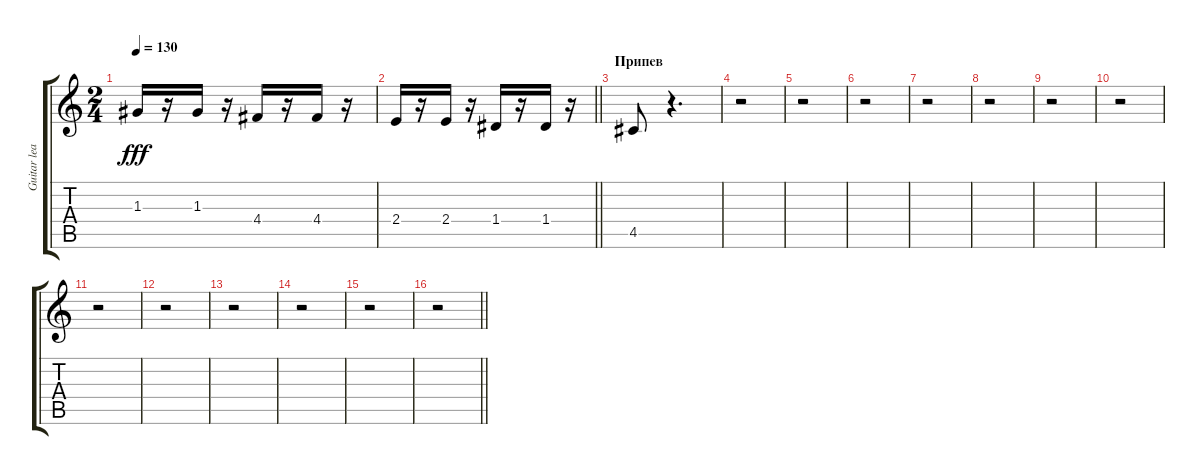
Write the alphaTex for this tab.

\track ("Guitar lead" "Guitar lea") {solo instrument acousticguitarsteel}
\staff {score tabs}
\tuning (E4 B3 G3 D3 A2 E2) {hide}
\ts (2 4)
\tempo 130
\clef g2
\ks c
1.3.16{dy fff} r.16 1.3.16 r.16 4.4.16 r.16 4.4.16 r.16 |
\barLineRight lightlight
2.4.16 r.16 2.4.16 r.16 1.4.16 r.16 1.4.16 r.16 |
\section ("" "Припев")
4.5.8 r.4{d} |
r.2 |
r.2 |
r.2 |
r.2 |
r.2 |
r.2 |
r.2 |
r.2 |
r.2 |
r.2 |
r.2 |
r.2 |
\barLineRight lightlight
r.2
